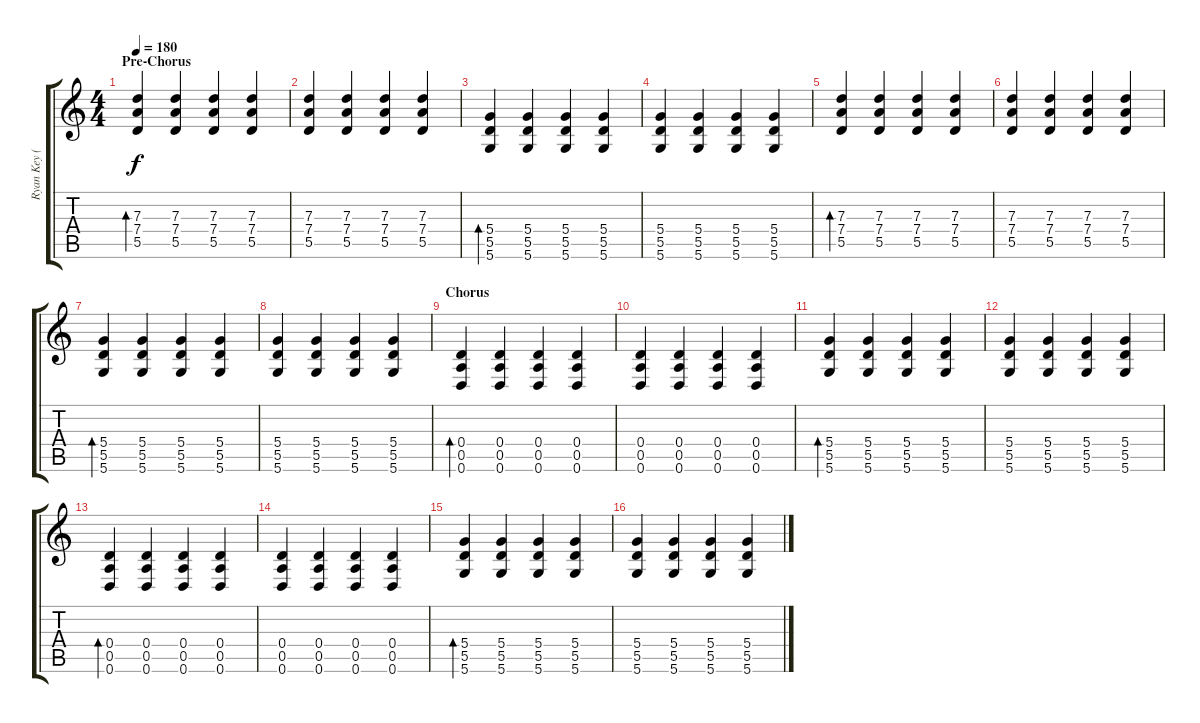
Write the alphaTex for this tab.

\track ("Ryan Key (Guitar 1)" "Ryan Key (") {instrument acousticguitarsteel}
\staff {score tabs}
\tuning (E4 B3 G3 D3 A2 D2) {hide}
\ts (4 4)
\section ("" "Pre-Chorus")
\tempo 180
\clef g2
\ks c
(7.3 7.4 5.5).4{bd 120 dy f instrument distortionguitar} (7.3 7.4 5.5).4 (7.3 7.4 5.5).4 (7.3 7.4 5.5).4 |
(7.3 7.4 5.5).4 (7.3 7.4 5.5).4 (7.3 7.4 5.5).4 (7.3 7.4 5.5).4 |
(5.4 5.5 5.6).4{bd 120} (5.4 5.5 5.6).4 (5.4 5.5 5.6).4 (5.4 5.5 5.6).4 |
(5.4 5.5 5.6).4 (5.4 5.5 5.6).4 (5.4 5.5 5.6).4 (5.4 5.5 5.6).4 |
(7.3 7.4 5.5).4{bd 120} (7.3 7.4 5.5).4 (7.3 7.4 5.5).4 (7.3 7.4 5.5).4 |
(7.3 7.4 5.5).4 (7.3 7.4 5.5).4 (7.3 7.4 5.5).4 (7.3 7.4 5.5).4 |
(5.4 5.5 5.6).4{bd 120} (5.4 5.5 5.6).4 (5.4 5.5 5.6).4 (5.4 5.5 5.6).4 |
(5.4 5.5 5.6).4 (5.4 5.5 5.6).4 (5.4 5.5 5.6).4 (5.4 5.5 5.6).4 |
\section ("" "Chorus")
(0.4 0.5 0.6).4{bd 120 instrument distortionguitar} (0.4 0.5 0.6).4 (0.4 0.5 0.6).4 (0.4 0.5 0.6).4 |
(0.4 0.5 0.6).4 (0.4 0.5 0.6).4 (0.4 0.5 0.6).4 (0.4 0.5 0.6).4 |
(5.4 5.5 5.6).4{bd 120} (5.4 5.5 5.6).4 (5.4 5.5 5.6).4 (5.4 5.5 5.6).4 |
(5.4 5.5 5.6).4 (5.4 5.5 5.6).4 (5.4 5.5 5.6).4 (5.4 5.5 5.6).4 |
(0.4 0.5 0.6).4{bd 120} (0.4 0.5 0.6).4 (0.4 0.5 0.6).4 (0.4 0.5 0.6).4 |
(0.4 0.5 0.6).4 (0.4 0.5 0.6).4 (0.4 0.5 0.6).4 (0.4 0.5 0.6).4 |
(5.4 5.5 5.6).4{bd 120} (5.4 5.5 5.6).4 (5.4 5.5 5.6).4 (5.4 5.5 5.6).4 |
(5.4 5.5 5.6).4 (5.4 5.5 5.6).4 (5.4 5.5 5.6).4 (5.4 5.5 5.6).4
